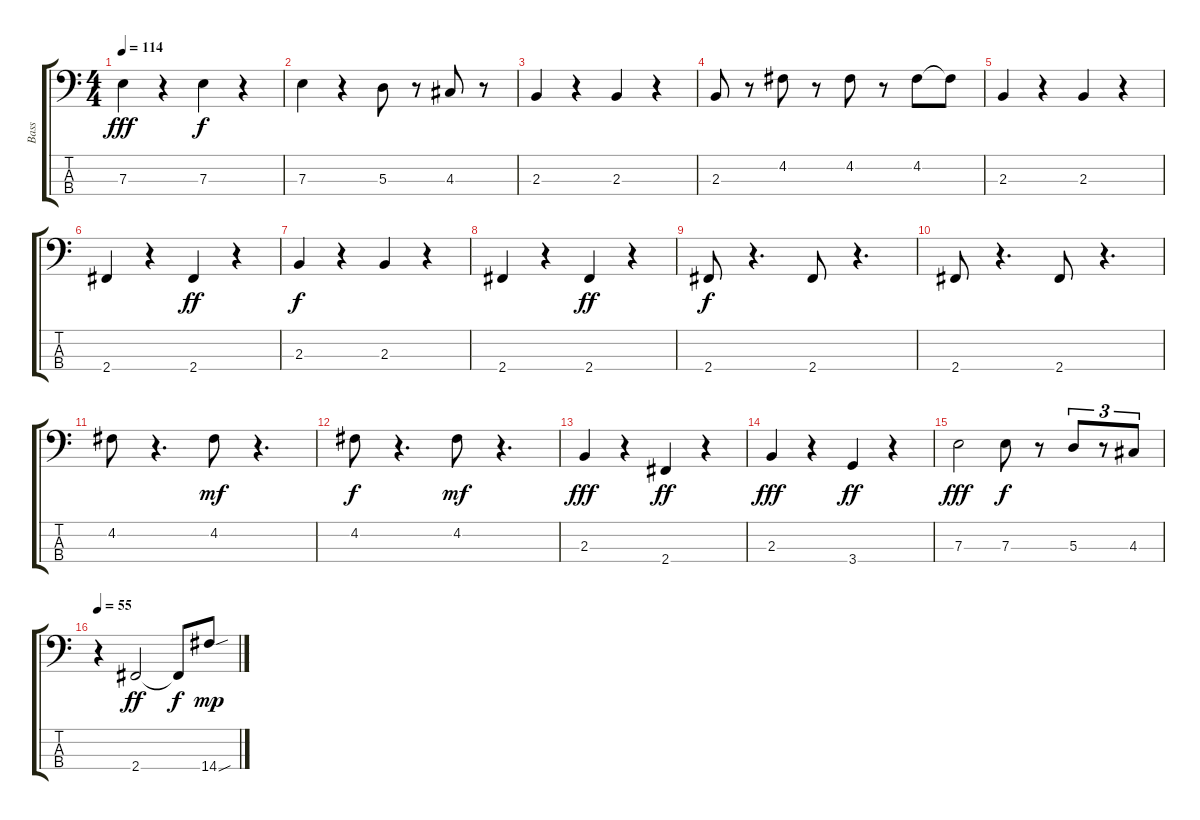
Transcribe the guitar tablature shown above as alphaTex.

\track ("Bass" "Bass") {instrument acousticbass}
\staff {score tabs}
\tuning (G2 D2 A1 E1) {hide}
\ts (4 4)
\tempo 114
\clef f4
\ks c
7.3.4{dy fff} r.4 7.3.4{dy f} r.4 |
7.3.4 r.4 5.3.8 r.8 4.3.8 r.8 |
2.3.4 r.4 2.3.4 r.4 |
2.3.8 r.8 4.2.8 r.8 4.2.8 r.8 4.2.8 4.2{t}.8 |
2.3.4 r.4 2.3.4 r.4 |
2.4.4 r.4 2.4.4{dy ff} r.4 |
2.3.4{dy f} r.4 2.3.4 r.4 |
2.4.4 r.4 2.4.4{dy ff} r.4 |
2.4.8{dy f} r.4{d} 2.4.8 r.4{d} |
2.4.8 r.4{d} 2.4.8 r.4{d} |
4.2.8 r.4{d} 4.2.8{dy mf} r.4{d} |
4.2.8{dy f} r.4{d} 4.2.8{dy mf} r.4{d} |
2.3.4{dy fff} r.4 2.4.4{dy ff} r.4 |
2.3.4{dy fff} r.4 3.4.4{dy ff} r.4 |
7.3.2{dy fff} 7.3.8{dy f} r.8 5.3.8{tu (3 2)} r.8{tu (3 2)} 4.3.8{tu (3 2)} |
\tempo 55
r.4 2.4.2{dy ff} 2.4{t}.8{dy f} 14.4{sou}.8{dy mp}
